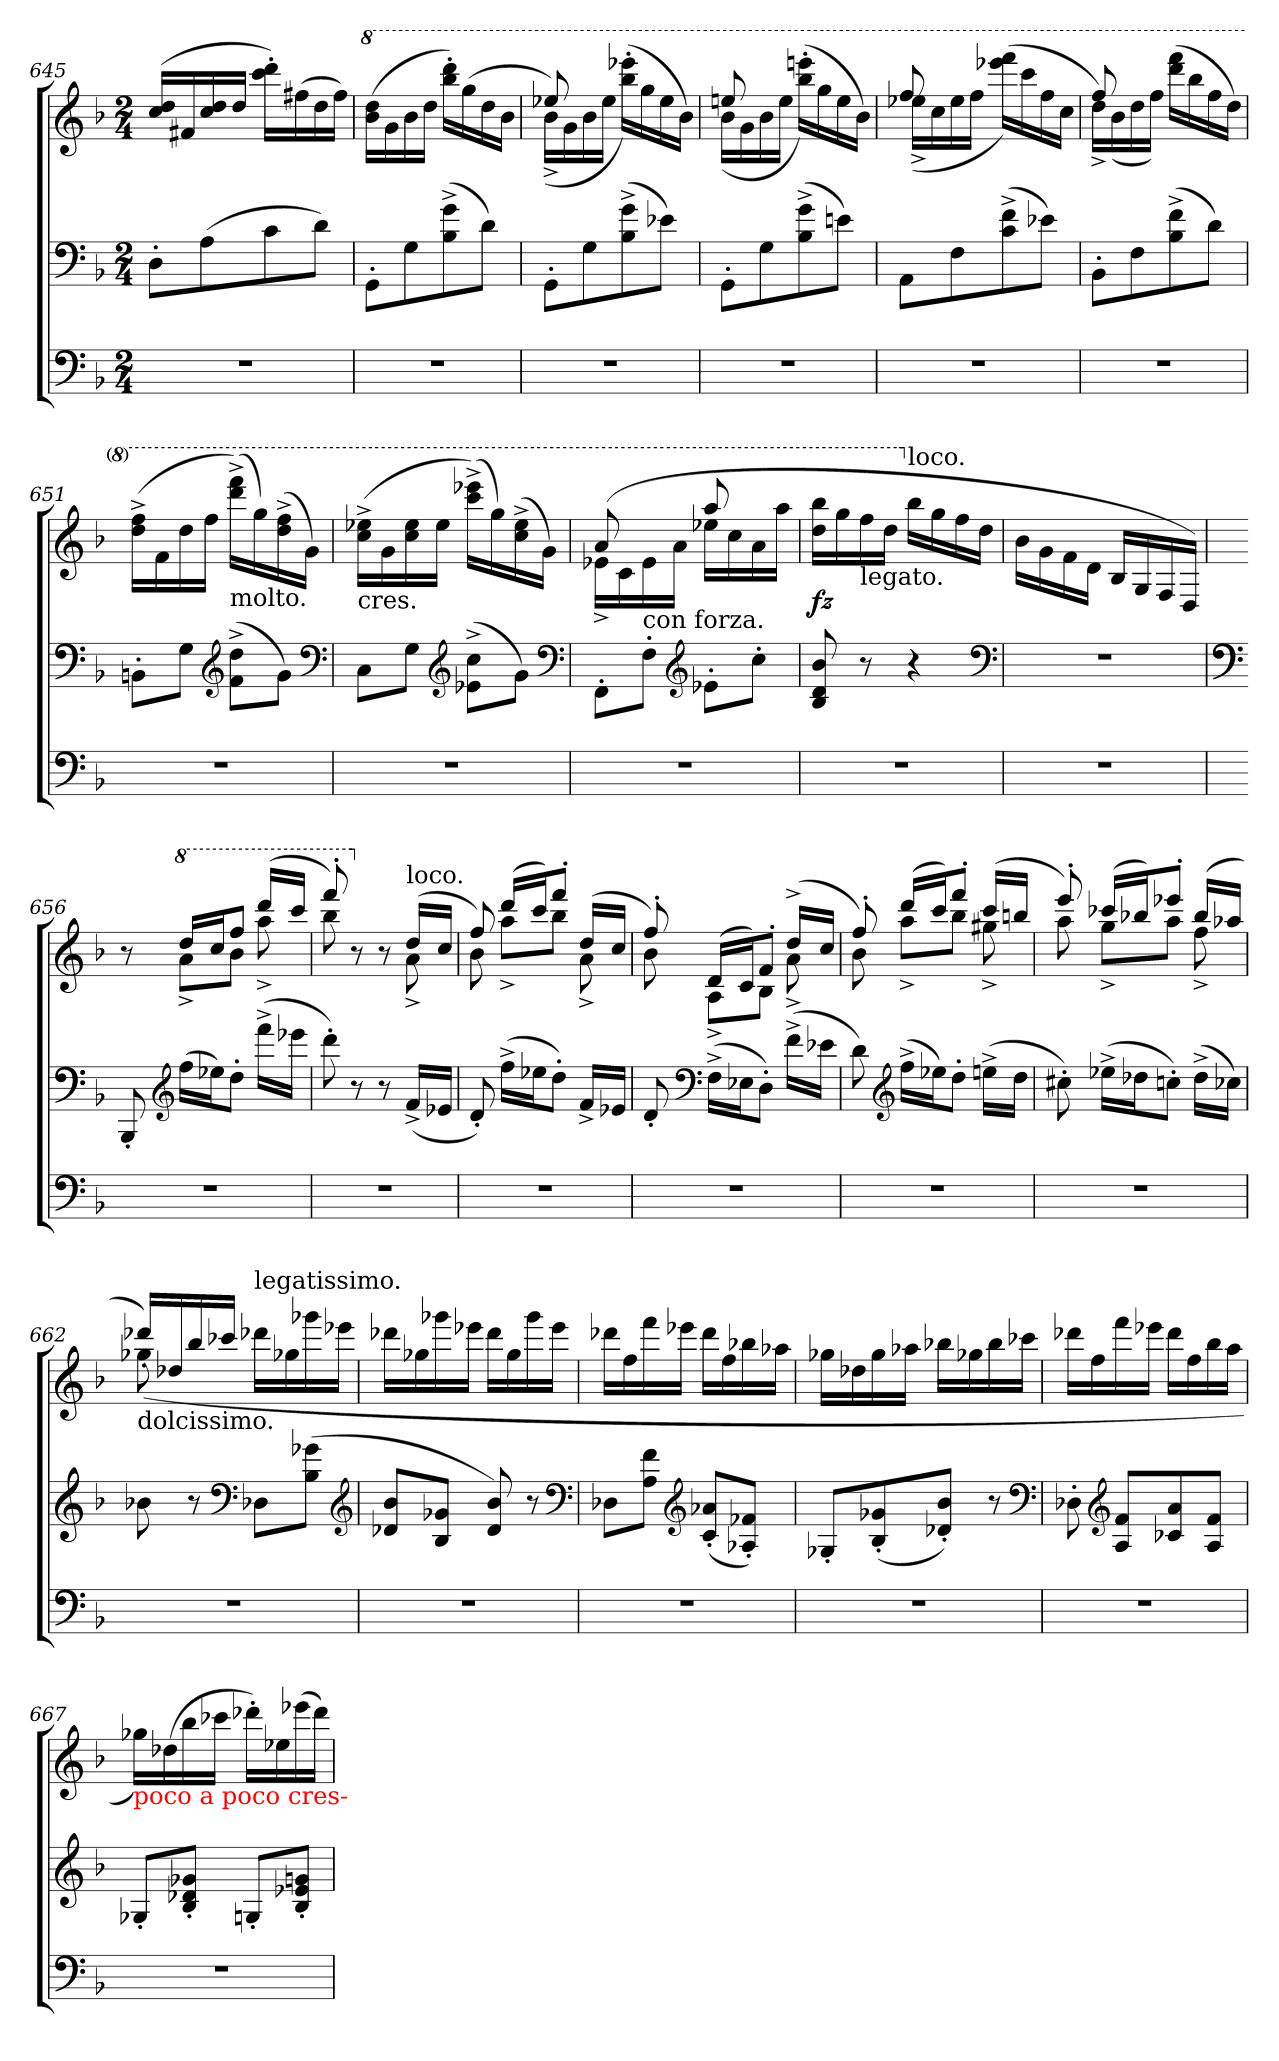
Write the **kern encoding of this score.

**kern	**kern	**kern	**dynam
*part2	*part1	*part1	*part1
*staff3	*staff2	*staff1	*staff1/2
*clefF4	*clefF4	*clefG2	*
*k[b-]	*k[b-]	*k[b-]	*
*F:	*F:	*F:	*
*M2/4	*M2/4	*M2/4	*
=645	=645	=645	=645
2r	8D'>L	(16dd 16ccLL	.
.	.	16f#X	.
.	(8A	16dd 16cc	.
.	.	16ddJJ	.
.	8c	16ddd'> 16ccc'>LL)	.
.	.	(16ff#X	.
.	8dJ)	16dd	.
.	.	16ff#JJ)	.
=646	=646	=646	=646
*	*	*8va	*
2r	8GG'>L	(16ddd 16bb-LL	.
.	.	16gg	.
.	8G	16bb-	.
.	.	16dddJJ	.
.	(8g^< 8B-^<	16dddd'> 16bbb-'>LL)	.
.	.	(16ggg	.
.	8dJ)	16ddd	.
.	.	16bb-JJ	.
=647	=647	=647	=647
*	*	*^	*
2r	8GG'L	8eee-X)	(>16bb-^<LL	.
.	.	.	16gg	.
.	8G	8ryy	16bb-	.
.	.	.	16eee-JJ	.
.	(8g^< 8B-^<	8ryy	(16eeee-X'> 16bbb-'>LL)	.
.	.	.	16ggg	.
.	8e-XJ)	8ryy	16eee-	.
.	.	.	16bb-JJ)	.
=648	=648	=648	=648	=648
2r	8GG'>L	8eeen	(>16bb-LL	.
.	.	.	16gg	.
.	8G	8ryy	16bb-	.
.	.	.	16eeeJJ	.
.	(8g^< 8B-^<	8ryy	(16eeeen'> 16bbb-'>LL)	.
.	.	.	16ggg	.
.	8enJ)	8ryy	16eee	.
.	.	.	16bb-JJ)	.
=649	=649	=649	=649	=649
2r	8AAL	8fff	(>16eee-X^<LL	.
.	.	.	16ccc	.
.	8F	8ryy	16eee-	.
.	.	.	16fffJJ	.
.	(8f^< 8c^<	8ryy	(16ffff\ 16eeee-X\LL)	.
.	.	.	16cccc\	.
.	8e-XJ)	8ryy	16fff\	.
.	.	.	16ccc\JJ	.
=650	=650	=650	=650	=650
2r	8BB-'>L	8fff	16ddd^<LL)	.
.	.	.	(>16bb-	.
.	8F	8ryy	16ddd	.
.	.	.	16fffJJ)	.
.	(8f^< 8B-^<	8ryy	(16dddd 16ffffLL	.
.	.	.	16bbb-	.
.	8dJ)	8ryy	16fff	.
.	.	.	16dddJJ)	.
*	*	*v	*v	*
=651	=651	=651	=651
2r	8BBn'>L	(16fff^< 16ddd^<LL	.
.	.	16ff	.
.	8GJ	16ddd	.
.	.	16fffJJ	.
*	*clefG2	*	*
!	!	!LO:TX:b:t=molto.	!
.	(8dd^<\ 8f^<\L	(16ffff^< 16dddd^<LL)	.
.	.	16ggg)	.
.	8g\J)	(16fff^< 16ddd^<	.
.	.	16ggJJ)	.
*	*clefF4	*	*
=652	=652	=652	=652
!	!	!LO:TX:c:t=cres.	!
2r	8CL	(16eee-X^< 16ccc^<LL	.
.	.	16gg	.
.	8GJ	16eee- 16ccc	.
.	.	16eee-JJ	.
*	*clefG2	*	*
.	(8cc^<\ 8e-X^<\L	(16eeee-X^< 16cccc^<LL)	.
.	.	16ggg)	.
.	8g\J)	(16eee-^< 16ccc^<	.
.	.	16ggJJ)	.
*	*clefF4	*	*
=653	=653	=653	=653
*	*	*^	*
2r	8FF'>\L	(8aa	16ee-X^<LL	.
.	.	.	16cc	.
!	!	!LO:TX:b:t=con forza.	!	!
.	8F'>\J	8ryy	16ee-	.
.	.	.	16aaJJ	.
*	*clefG2	*	*	*
.	8e-X'>\L	8aaa	16eee-XLL	.
.	.	.	16ccc	.
.	8cc'>\J	8ryy	16aa	.
.	.	.	16aaaJJ	.
*	*	*v	*v	*
=654	=654	=654	=654
2r	8b- 8d 8B-	16bbb- 16dddLL	fz
.	.	16ggg	.
!	!	!LO:TX:b:t=legato.	!
.	8r	16fff	.
.	.	16dddJJ	.
*	*	*X8va	*
!	!	!LO:TX:a:t=loco.	!
.	4r	16bb-LL	.
.	.	16gg	.
.	.	16ff	.
.	.	16ddJJ	.
*	*clefF4	*	*
=655	=655	=655	=655
2r	2r	16b-\LL	.
.	.	16g\	.
.	.	16f\	.
.	.	16d\JJ	.
.	.	16B-/LL	.
.	.	16G/	.
.	.	16F/	.
.	.	16D/JJ)	.
=656	=656	=656	=656
*	*clefF4	*	*
*	*	*^	*
2r	8BBB-'<	8r	8ryy	.
*	*clefG2	*	*	*
*	*	*8va	*	*
.	(16ffLL	16dddLL	8aa^<L	.
.	16ee-XJ)	16cccJ	.	.
.	8dd'>J	8fffJ	8bb-J	.
.	(16fff^<LL	(16ddddLL	8aaa^<	.
.	16eee-XJJ	16ccccJJ	.	.
=657	=657	=657	=657	=657
2r	8ddd'>)	8ffff'>)	8bbb-	.
*	*	*X8va	*	*
.	8r	8ryy	8r	.
.	8r	8ryy	8r	.
!	!	!LO:TX:a:t=loco.	!	!
.	(16f^<LL	(16ddLL	8a^<	.
.	16e-XJJ	16ccJJ	.	.
=658	=658	=658	=658	=658
2r	8d'<)	8ff)	8b-	.
.	(16ff^<LL	(16dddLL	8aa^<L	.
.	16ee-XJ	16cccJ)	.	.
.	8dd'>J)	8fff'>J	8bb-J	.
.	16f^<LL	(16ddLL	8a^<	.
.	16e-XJJ	16ccJJ	.	.
=659	=659	=659	=659	=659
2r	8d'<	8ff'>)	8b-	.
*	*clefF4	*	*	*
.	(16F^<LL	(16dLL	8A^<L	.
.	16E-XJ	16cJ)	.	.
.	8D'>J)	8f'>J	8B-J	.
.	(16f^<LL	(16dd^>LL	8a^	.
.	16e-XJJ	16ccJJ	.	.
=660	=660	=660	=660	=660
2r	8d)	8ff'>)	8b-	.
*	*clefG2	*	*	*
.	(16ff^<LL	(16dddLL	8aa^<L	.
.	16ee-XJ)	16cccJ)	.	.
.	8dd'>J	8fff'>J	8bb-J	.
.	(16een^<LL	(16cccLL	8gg#X^<	.
.	16ddJJ	16bbnJJ	.	.
=661	=661	=661	=661	=661
2r	8cc#X'>)	8eee'>)	8aa	.
.	(16ee-X^<LL	(16ccc-XLL	8gg^<L	.
.	16dd-XJ	16bb-XJ)	.	.
.	8ccn'>J)	8eee-'>J	8aaJ	.
.	(16dd-^<LL	(16bb-LL	8ff^<	.
.	16cc-XJJ)	16aa-XJJ	.	.
=662	=662	=662	=662	=662
!	!	!LO:TX:b:t=dolcissimo.	!	!
2r	8b-X	8gg-X\	(>16ddd-X'>/LL)	.
.	.	.	16dd-X/	.
.	8r	8ryy	16bb-/	.
.	.	.	16ccc-X/JJ	.
*	*clefF4	*	*	*
!	!	!LO:TX:a:t=legatissimo.	!	!
.	8D-XL	16ddd-X\LL	4ryy	.
.	.	16gg-X\	.	.
.	(8g-X 8B-J	16ggg-X\	.	.
.	.	16eee-X\JJ	.	.
*	*	*v	*v	*
*	*clefG2	*	*
=663	=663	=663	=663
2r	8b- 8d-XL	16ddd-XLL	.
.	.	16gg-X	.
.	8g-X 8B-J	16ggg-X	.
.	.	16eee-XJJ	.
.	8b- 8d-)	16ddd-LL	.
.	.	16gg-	.
.	8r	16ggg-	.
.	.	16eee-JJ	.
*	*clefF4	*	*
=664	=664	=664	=664
2r	8D-XL	16ddd-XLL	.
.	.	16ff	.
.	8f 8AJ	16fff	.
.	.	16eee-XJJ	.
*	*clefG2	*	*
.	(8a-X'< 8c'<L	16ddd-LL	.
.	.	16ff	.
.	8f-X'< 8A-X'<J)	16bb-X	.
.	.	16aa-XJJ	.
=665	=665	=665	=665
2r	8G-X'<L	16gg-XLL	.
.	.	16dd-X	.
.	(8g-X'< 8B-'<	16gg-	.
.	.	16aa-XJJ	.
.	8b-'< 8d-X'<J)	16bb-XLL	.
.	.	16gg-X	.
.	8r	16bb-	.
.	.	16ccc-XJJ	.
*	*clefF4	*	*
=666	=666	=666	=666
2r	8D-X'>	16ddd-XLL	.
.	.	16ff	.
*	*clefG2	*	*
.	8f 8AL	16fff	.
.	.	16eee-XJJ	.
.	8a 8c-X	16ddd-LL	.
.	.	16ff	.
.	8f 8AJ	16bb-	.
.	.	16aaJJ	.
=667	=667	=667	=667
!	!	!LO:TX:b:color=red:t=poco a poco cres-	!
2r	8G-X'<L	16gg-XLL)	.
.	.	(16dd-X	.
.	8g-X'< 8d-X'< 8B-'<J	16bb-	.
.	.	16ccc-XJJ	.
.	8Gn'<L	16ddd-X'>LL)	.
.	.	16ee-X	.
.	8g'< 8e-'< 8B-'<J	(16eee-X	.
.	.	16ddd-JJ)	.
=	=	=	=
*-	*-	*-	*-
